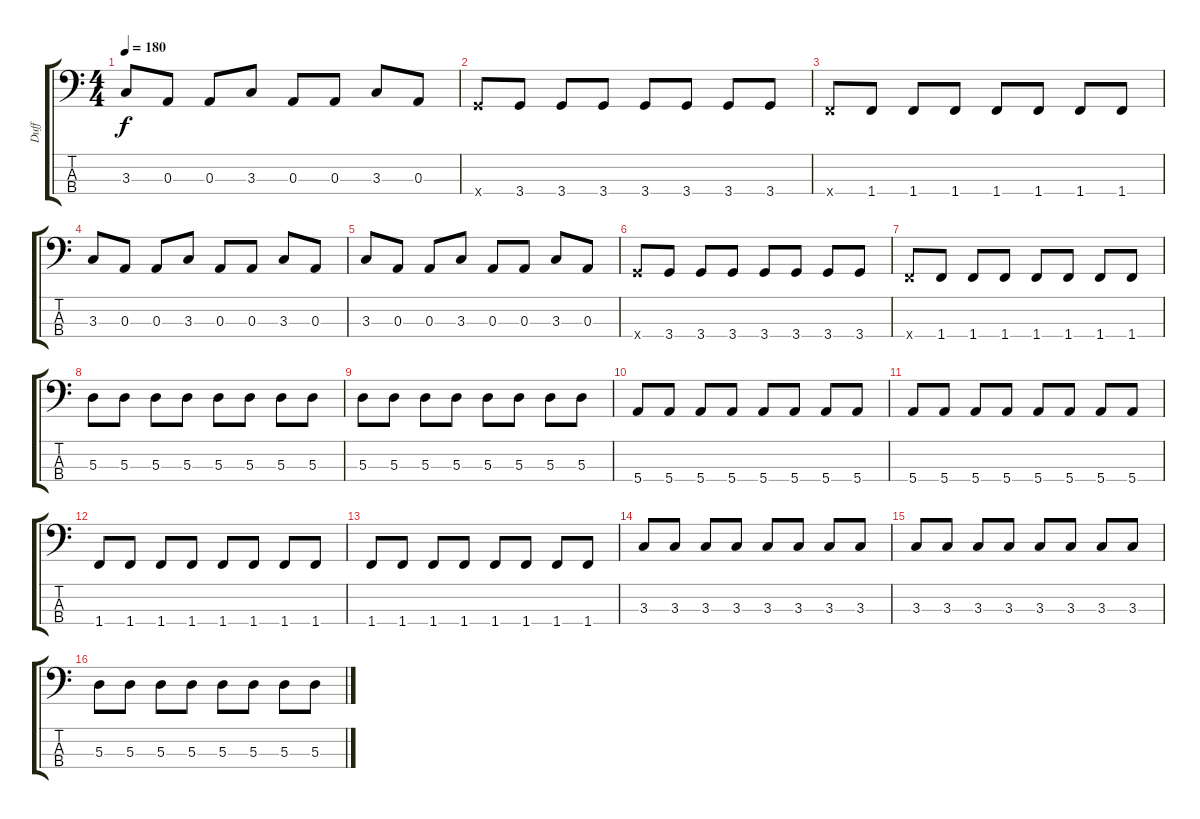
\track ("Duff" "Duff") {instrument electricbasspick}
\staff {score tabs}
\tuning (G2 D2 A1 E1) {hide}
\ts (4 4)
\tempo 180
\clef f4
\ks c
3.3.8{dy f} 0.3.8 0.3.8 3.3.8 0.3.8 0.3.8 3.3.8 0.3.8 |
3.4{x}.8 3.4.8 3.4.8 3.4.8 3.4.8 3.4.8 3.4.8 3.4.8 |
1.4{x}.8 1.4.8 1.4.8 1.4.8 1.4.8 1.4.8 1.4.8 1.4.8 |
3.3.8 0.3.8 0.3.8 3.3.8 0.3.8 0.3.8 3.3.8 0.3.8 |
3.3.8 0.3.8 0.3.8 3.3.8 0.3.8 0.3.8 3.3.8 0.3.8 |
3.4{x}.8 3.4.8 3.4.8 3.4.8 3.4.8 3.4.8 3.4.8 3.4.8 |
1.4{x}.8 1.4.8 1.4.8 1.4.8 1.4.8 1.4.8 1.4.8 1.4.8 |
5.3.8 5.3.8 5.3.8 5.3.8 5.3.8 5.3.8 5.3.8 5.3.8 |
5.3.8 5.3.8 5.3.8 5.3.8 5.3.8 5.3.8 5.3.8 5.3.8 |
5.4.8 5.4.8 5.4.8 5.4.8 5.4.8 5.4.8 5.4.8 5.4.8 |
5.4.8 5.4.8 5.4.8 5.4.8 5.4.8 5.4.8 5.4.8 5.4.8 |
1.4.8 1.4.8 1.4.8 1.4.8 1.4.8 1.4.8 1.4.8 1.4.8 |
1.4.8 1.4.8 1.4.8 1.4.8 1.4.8 1.4.8 1.4.8 1.4.8 |
3.3.8 3.3.8 3.3.8 3.3.8 3.3.8 3.3.8 3.3.8 3.3.8 |
3.3.8 3.3.8 3.3.8 3.3.8 3.3.8 3.3.8 3.3.8 3.3.8 |
5.3.8 5.3.8 5.3.8 5.3.8 5.3.8 5.3.8 5.3.8 5.3.8
